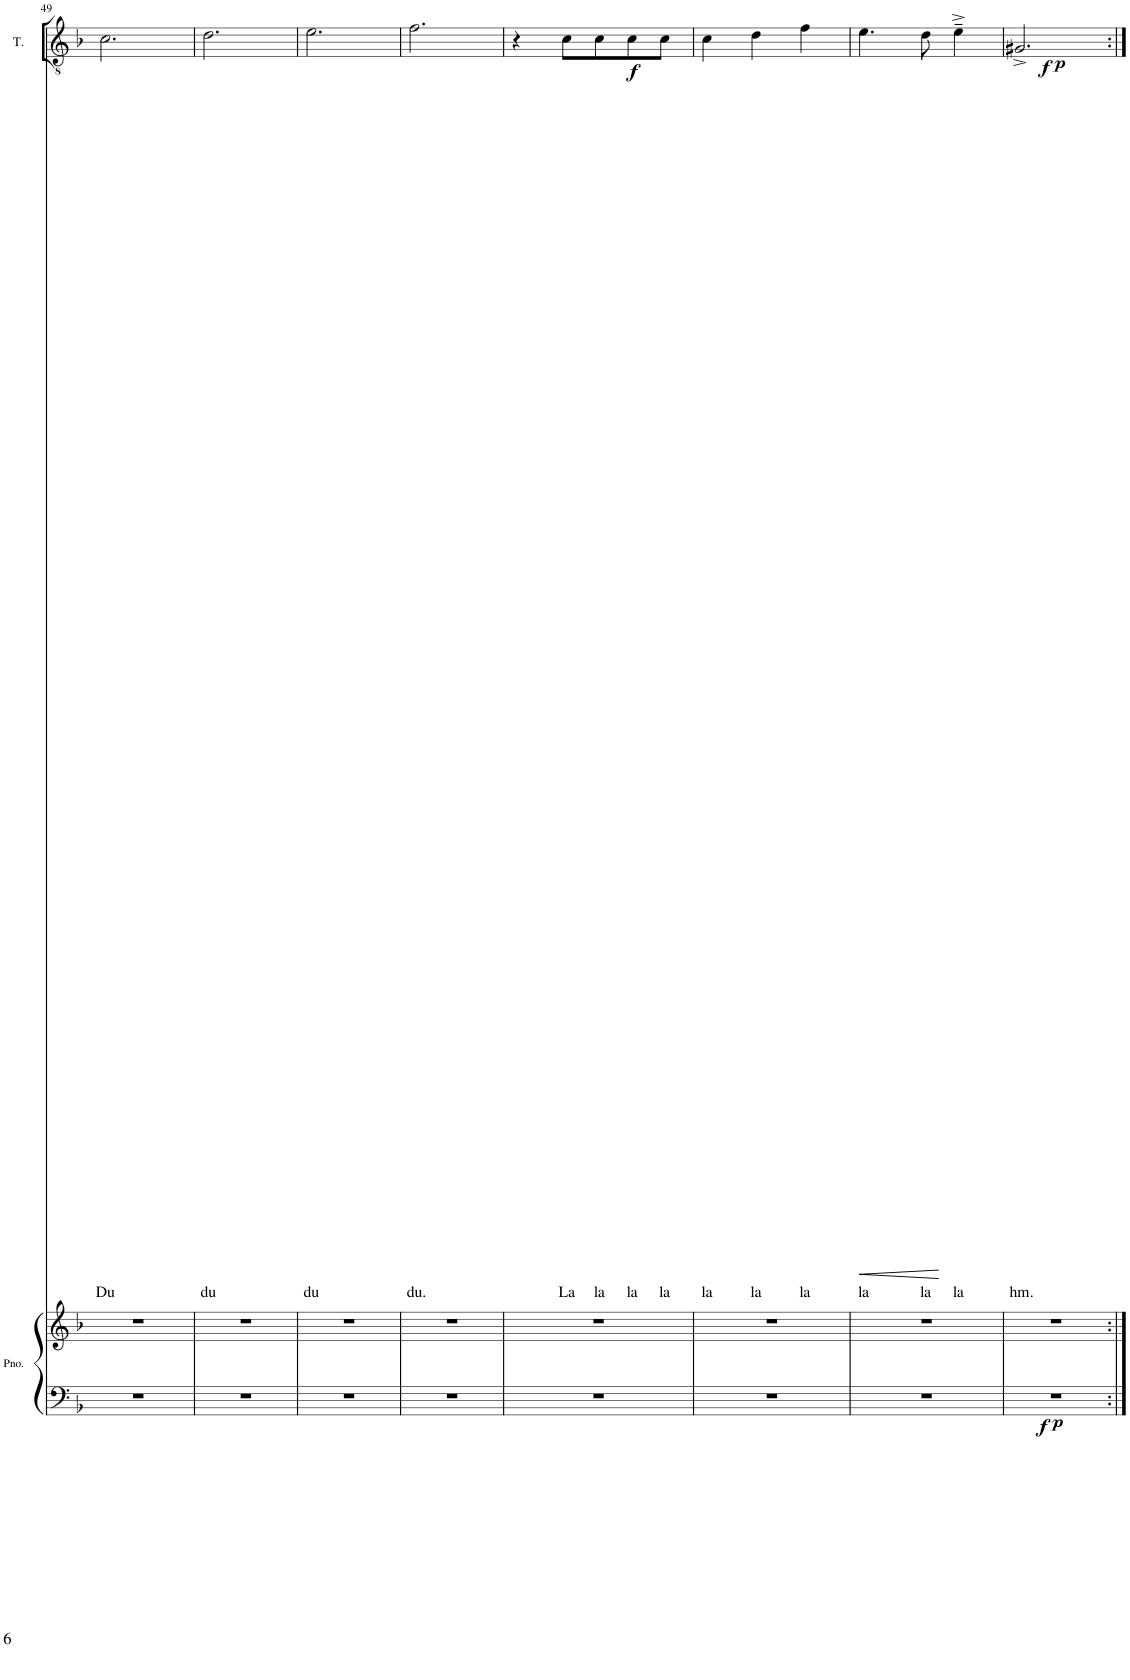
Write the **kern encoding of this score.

**kern	**text	**dynam
*part1	*part1	*part1
*staff1	*staff1	*staff1
*I"Tenor	*	*
*I'T.	*	*
!!LO:PB:g=z
*clefGv2	*	*
*k[b-]	*	*
*M3/4	*	*
=49	=49	=49
!	!LO:LY:b	!
2.c\	Du	.
=50	=50	=50
!	!LO:LY:b	!
2.d\	du	.
=51	=51	=51
!	!LO:LY:b	!
2.e\	du	.
=52	=52	=52
!	!LO:LY:b	!
2.f\	du.	.
=53	=53	=53
4r	.	.
!	!LO:LY:b	!LO:DY:b
8c\L	La	f
!	!LO:LY:b	!
8c\	la	.
!	!LO:LY:b	!
8c\	la	.
!	!LO:LY:b	!
8c\J	la	.
=54	=54	=54
!	!LO:LY:b	!
4c\	la	.
!	!LO:LY:b	!
4d\	la	.
!	!LO:LY:b	!
4f\	la	.
=55	=55	=55
!	!LO:LY:b	!LO:HP:b
4.e\	la	<
!	!LO:LY:b	!
8d\	la	.
!	!LO:LY:b	!
4e~^\	la	[
=56	=56	=56
!	!LO:LY:b	!LO:DY:b
!	!	!LO:DY:n=1:b
2.G#X^/	hm.	f p
=:|!	=:|!	=:|!
*-	*-	*-
